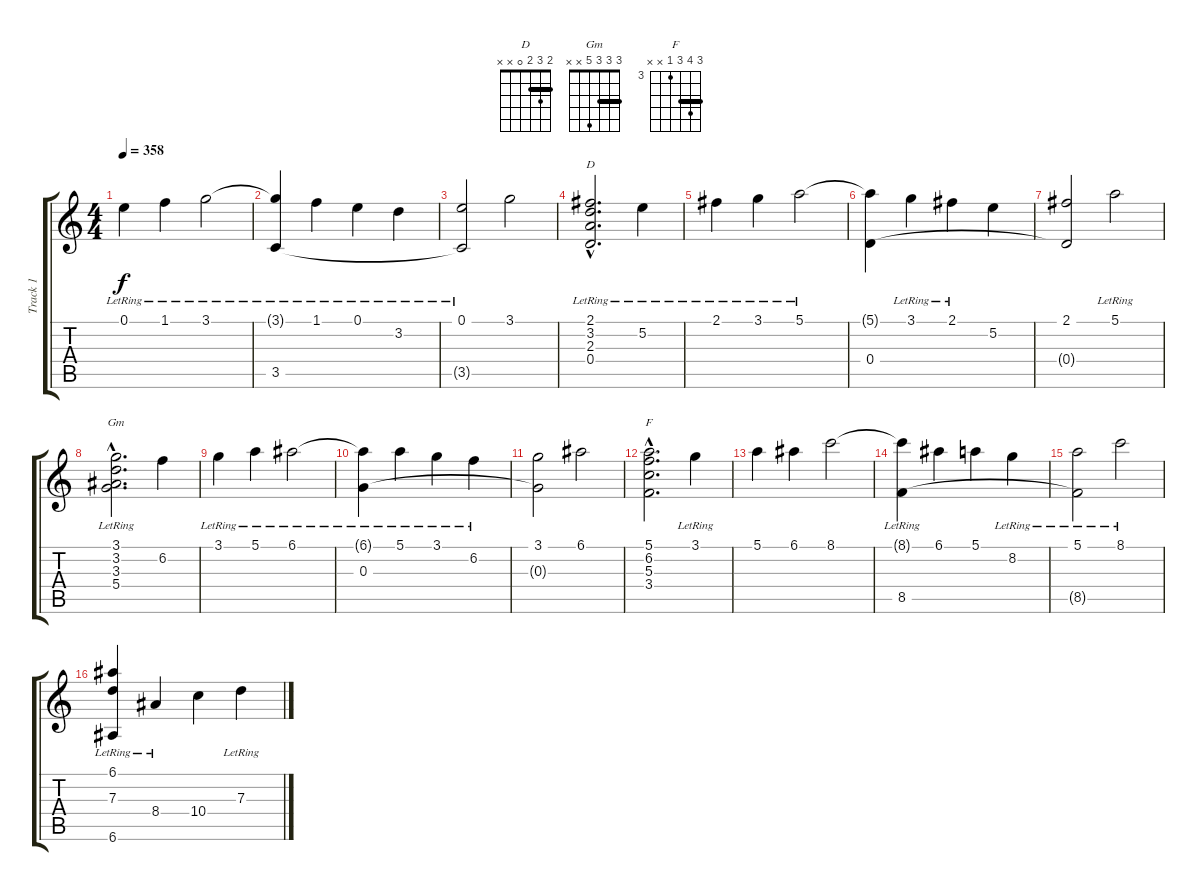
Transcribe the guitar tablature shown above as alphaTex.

\track ("Track 1" "Track 1") {instrument acousticguitarnylon}
\staff {score tabs}
\tuning (E4 B3 G3 D3 A2 E2) {hide}
\chord ("D" 2 3 2 0 x x) {barre 2}
\chord ("Gm" 3 3 3 5 x x) {barre 3}
\chord ("F" 5 6 5 3 x x) {firstfret 3 barre 5}
\ts (4 4)
\tempo 358
\clef g2
\ks c
0.1{lr}.4{dy f} 1.1{lr}.4 3.1{lr}.2 |
(3.1{t} 3.5{lr}).4 1.1{lr}.4 0.1{lr}.4 3.2{lr}.4 |
(0.1{lr} 3.5{t}).2 3.1.2 |
(2.1{hac lr} 3.2{hac lr} 2.3{hac lr} 0.4{hac lr}).2{d ch "D"} 5.2{lr}.4 |
2.1{lr}.4 3.1{lr}.4 5.1{lr}.2 |
(5.1{t} 0.4).4 3.1{lr}.4 2.1{lr}.4 5.2.4 |
(2.1 0.4{t}).2 5.1{lr}.2 |
(3.1{hac lr} 3.2{hac lr} 3.3{hac lr} 5.4{hac lr}).2{d ch "Gm"} 6.2.4 |
3.1{lr}.4 5.1{lr}.4 6.1{lr}.2 |
(6.1{t} 0.3{lr}).4 5.1{lr}.4 3.1{lr}.4 6.2{lr}.4 |
(3.1 0.3{t}).2 6.1.2 |
(5.1{hac} 6.2{hac} 5.3{hac} 3.4{hac}).2{d ch "F"} 3.1{lr}.4 |
5.1.4 6.1.4 8.1.2 |
(8.1{t} 8.5{lr}).4 6.1.4 5.1.4 8.2{lr}.4 |
(5.1{lr} 8.5{t}).2 8.1{lr}.2 |
(6.1{lr} 7.3{lr} 6.6).4 8.4{lr}.4 10.4.4 7.3{lr}.4
